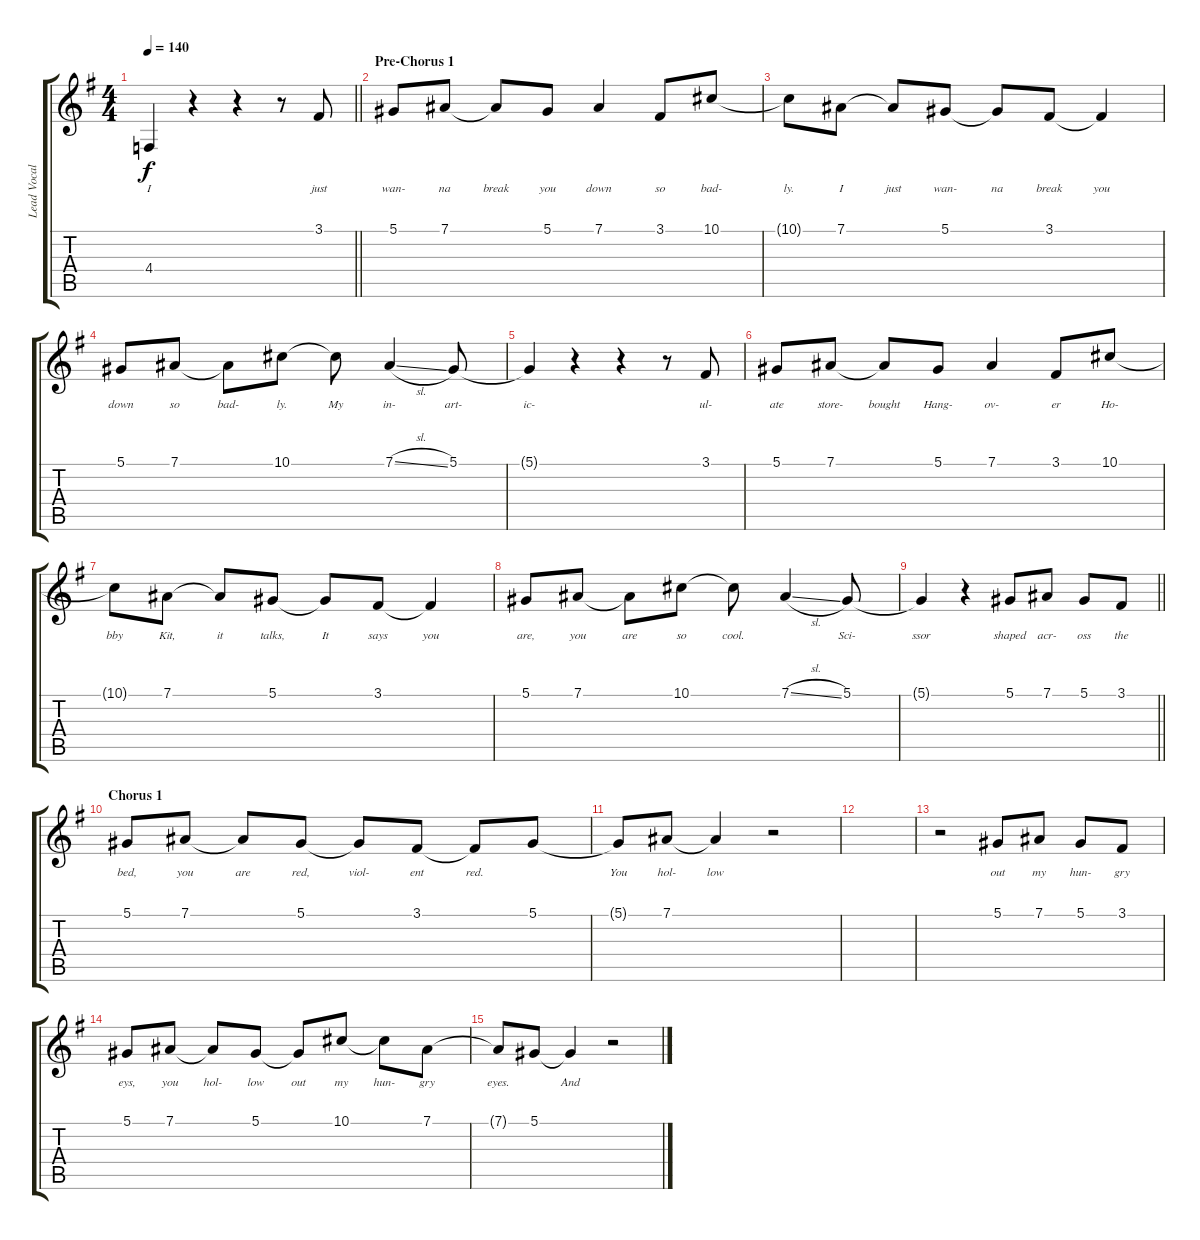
\track ("Lead Vocals - Adam Lazzara" "Lead Vocal") {instrument altosax}
\staff {score tabs}
\tuning (Eb4 Bb3 Gb3 Db3 Ab2 Eb2) {hide}
\ts (4 4)
\tempo 140
\clef g2
\barLineRight lightlight
\ks g
4.4.4{lyrics (0 "I") lyrics (1 "") lyrics (2 "") lyrics (3 "") lyrics (4 "") dy f} r.4 r.4 r.8 3.1.8{lyrics (0 "just") lyrics (1 "") lyrics (2 "") lyrics (3 "") lyrics (4 "")} |
\section ("" "Pre-Chorus 1")
5.1.8{lyrics (0 "wan-") lyrics (1 "") lyrics (2 "") lyrics (3 "") lyrics (4 "")} 7.1.8{lyrics (0 "na") lyrics (1 "") lyrics (2 "") lyrics (3 "") lyrics (4 "")} 7.1{t}.8{lyrics (0 "break") lyrics (1 "") lyrics (2 "") lyrics (3 "") lyrics (4 "")} 5.1.8{lyrics (0 "you") lyrics (1 "") lyrics (2 "") lyrics (3 "") lyrics (4 "")} 7.1.4{lyrics (0 "down") lyrics (1 "") lyrics (2 "") lyrics (3 "") lyrics (4 "")} 3.1.8{lyrics (0 "so") lyrics (1 "") lyrics (2 "") lyrics (3 "") lyrics (4 "")} 10.1.8{lyrics (0 "bad-") lyrics (1 "") lyrics (2 "") lyrics (3 "") lyrics (4 "")} |
10.1{t}.8{lyrics (0 "ly.") lyrics (1 "") lyrics (2 "") lyrics (3 "") lyrics (4 "")} 7.1.8{lyrics (0 "I") lyrics (1 "") lyrics (2 "") lyrics (3 "") lyrics (4 "")} 7.1{t}.8{lyrics (0 "just") lyrics (1 "") lyrics (2 "") lyrics (3 "") lyrics (4 "")} 5.1.8{lyrics (0 "wan-") lyrics (1 "") lyrics (2 "") lyrics (3 "") lyrics (4 "")} 5.1{t}.8{lyrics (0 "na") lyrics (1 "") lyrics (2 "") lyrics (3 "") lyrics (4 "")} 3.1.8{lyrics (0 "break") lyrics (1 "") lyrics (2 "") lyrics (3 "") lyrics (4 "")} 3.1{t}.4{lyrics (0 "you") lyrics (1 "") lyrics (2 "") lyrics (3 "") lyrics (4 "")} |
5.1.8{lyrics (0 "down") lyrics (1 "") lyrics (2 "") lyrics (3 "") lyrics (4 "")} 7.1.8{lyrics (0 "so") lyrics (1 "") lyrics (2 "") lyrics (3 "") lyrics (4 "")} 7.1{t}.8{lyrics (0 "bad-") lyrics (1 "") lyrics (2 "") lyrics (3 "") lyrics (4 "")} 10.1.8{lyrics (0 "ly.") lyrics (1 "") lyrics (2 "") lyrics (3 "") lyrics (4 "")} 10.1{t}.8{lyrics (0 "My") lyrics (1 "") lyrics (2 "") lyrics (3 "") lyrics (4 "")} 7.1{sl}.4{lyrics (0 "in-") lyrics (1 "") lyrics (2 "") lyrics (3 "") lyrics (4 "")} 5.1.8{lyrics (0 "art-") lyrics (1 "") lyrics (2 "") lyrics (3 "") lyrics (4 "")} |
5.1{t}.4{lyrics (0 "ic-") lyrics (1 "") lyrics (2 "") lyrics (3 "") lyrics (4 "")} r.4 r.4 r.8 3.1.8{lyrics (0 "ul-") lyrics (1 "") lyrics (2 "") lyrics (3 "") lyrics (4 "")} |
5.1.8{lyrics (0 "ate") lyrics (1 "") lyrics (2 "") lyrics (3 "") lyrics (4 "")} 7.1.8{lyrics (0 "store-") lyrics (1 "") lyrics (2 "") lyrics (3 "") lyrics (4 "")} 7.1{t}.8{lyrics (0 "bought") lyrics (1 "") lyrics (2 "") lyrics (3 "") lyrics (4 "")} 5.1.8{lyrics (0 "Hang-") lyrics (1 "") lyrics (2 "") lyrics (3 "") lyrics (4 "")} 7.1.4{lyrics (0 "ov-") lyrics (1 "") lyrics (2 "") lyrics (3 "") lyrics (4 "")} 3.1.8{lyrics (0 "er") lyrics (1 "") lyrics (2 "") lyrics (3 "") lyrics (4 "")} 10.1.8{lyrics (0 "Ho-") lyrics (1 "") lyrics (2 "") lyrics (3 "") lyrics (4 "")} |
10.1{t}.8{lyrics (0 "bby") lyrics (1 "") lyrics (2 "") lyrics (3 "") lyrics (4 "")} 7.1.8{lyrics (0 "Kit,") lyrics (1 "") lyrics (2 "") lyrics (3 "") lyrics (4 "")} 7.1{t}.8{lyrics (0 "it") lyrics (1 "") lyrics (2 "") lyrics (3 "") lyrics (4 "")} 5.1.8{lyrics (0 "talks,") lyrics (1 "") lyrics (2 "") lyrics (3 "") lyrics (4 "")} 5.1{t}.8{lyrics (0 "It") lyrics (1 "") lyrics (2 "") lyrics (3 "") lyrics (4 "")} 3.1.8{lyrics (0 "says") lyrics (1 "") lyrics (2 "") lyrics (3 "") lyrics (4 "")} 3.1{t}.4{lyrics (0 "you") lyrics (1 "") lyrics (2 "") lyrics (3 "") lyrics (4 "")} |
5.1.8{lyrics (0 "are,") lyrics (1 "") lyrics (2 "") lyrics (3 "") lyrics (4 "")} 7.1.8{lyrics (0 "you") lyrics (1 "") lyrics (2 "") lyrics (3 "") lyrics (4 "")} 7.1{t}.8{lyrics (0 "are") lyrics (1 "") lyrics (2 "") lyrics (3 "") lyrics (4 "")} 10.1.8{lyrics (0 "so") lyrics (1 "") lyrics (2 "") lyrics (3 "") lyrics (4 "")} 10.1{t}.8{lyrics (0 "cool.") lyrics (1 "") lyrics (2 "") lyrics (3 "") lyrics (4 "")} 7.1{sl}.4{lyrics (0 "") lyrics (1 "") lyrics (2 "") lyrics (3 "") lyrics (4 "")} 5.1.8{lyrics (0 "Sci-") lyrics (1 "") lyrics (2 "") lyrics (3 "") lyrics (4 "")} |
\barLineRight lightlight
5.1{t}.4{lyrics (0 "ssor") lyrics (1 "") lyrics (2 "") lyrics (3 "") lyrics (4 "")} r.4 5.1.8{lyrics (0 "shaped") lyrics (1 "") lyrics (2 "") lyrics (3 "") lyrics (4 "")} 7.1.8{lyrics (0 "acr-") lyrics (1 "") lyrics (2 "") lyrics (3 "") lyrics (4 "")} 5.1.8{lyrics (0 "oss") lyrics (1 "") lyrics (2 "") lyrics (3 "") lyrics (4 "")} 3.1.8{lyrics (0 "the") lyrics (1 "") lyrics (2 "") lyrics (3 "") lyrics (4 "")} |
\section ("" "Chorus 1")
5.1.8{lyrics (0 "bed,") lyrics (1 "") lyrics (2 "") lyrics (3 "") lyrics (4 "")} 7.1.8{lyrics (0 "you") lyrics (1 "") lyrics (2 "") lyrics (3 "") lyrics (4 "")} 7.1{t}.8{lyrics (0 "are") lyrics (1 "") lyrics (2 "") lyrics (3 "") lyrics (4 "")} 5.1.8{lyrics (0 "red,") lyrics (1 "") lyrics (2 "") lyrics (3 "") lyrics (4 "")} 5.1{t}.8{lyrics (0 "viol-") lyrics (1 "") lyrics (2 "") lyrics (3 "") lyrics (4 "")} 3.1.8{lyrics (0 "ent") lyrics (1 "") lyrics (2 "") lyrics (3 "") lyrics (4 "")} 3.1{t}.8{lyrics (0 "red.") lyrics (1 "") lyrics (2 "") lyrics (3 "") lyrics (4 "")} 5.1.8{lyrics (0 "") lyrics (1 "") lyrics (2 "") lyrics (3 "") lyrics (4 "")} |
5.1{t}.8{lyrics (0 "You") lyrics (1 "") lyrics (2 "") lyrics (3 "") lyrics (4 "")} 7.1.8{lyrics (0 "hol-") lyrics (1 "") lyrics (2 "") lyrics (3 "") lyrics (4 "")} 7.1{t}.4{lyrics (0 "low") lyrics (1 "") lyrics (2 "") lyrics (3 "") lyrics (4 "")} r.2 |
|
r.2 5.1.8{lyrics (0 "out") lyrics (1 "") lyrics (2 "") lyrics (3 "") lyrics (4 "")} 7.1.8{lyrics (0 "my") lyrics (1 "") lyrics (2 "") lyrics (3 "") lyrics (4 "")} 5.1.8{lyrics (0 "hun-") lyrics (1 "") lyrics (2 "") lyrics (3 "") lyrics (4 "")} 3.1.8{lyrics (0 "gry") lyrics (1 "") lyrics (2 "") lyrics (3 "") lyrics (4 "")} |
5.1.8{lyrics (0 "eys,") lyrics (1 "") lyrics (2 "") lyrics (3 "") lyrics (4 "")} 7.1.8{lyrics (0 "you") lyrics (1 "") lyrics (2 "") lyrics (3 "") lyrics (4 "")} 7.1{t}.8{lyrics (0 "hol-") lyrics (1 "") lyrics (2 "") lyrics (3 "") lyrics (4 "")} 5.1.8{lyrics (0 "low") lyrics (1 "") lyrics (2 "") lyrics (3 "") lyrics (4 "")} 5.1{t}.8{lyrics (0 "out") lyrics (1 "") lyrics (2 "") lyrics (3 "") lyrics (4 "")} 10.1.8{lyrics (0 "my") lyrics (1 "") lyrics (2 "") lyrics (3 "") lyrics (4 "")} 10.1{t}.8{lyrics (0 "hun-") lyrics (1 "") lyrics (2 "") lyrics (3 "") lyrics (4 "")} 7.1.8{lyrics (0 "gry") lyrics (1 "") lyrics (2 "") lyrics (3 "") lyrics (4 "")} |
7.1{t}.8{lyrics (0 "eyes.") lyrics (1 "") lyrics (2 "") lyrics (3 "") lyrics (4 "")} 5.1.8{lyrics (0 "") lyrics (1 "") lyrics (2 "") lyrics (3 "") lyrics (4 "")} 5.1{t}.4{lyrics (0 "And") lyrics (1 "") lyrics (2 "") lyrics (3 "") lyrics (4 "")} r.2
